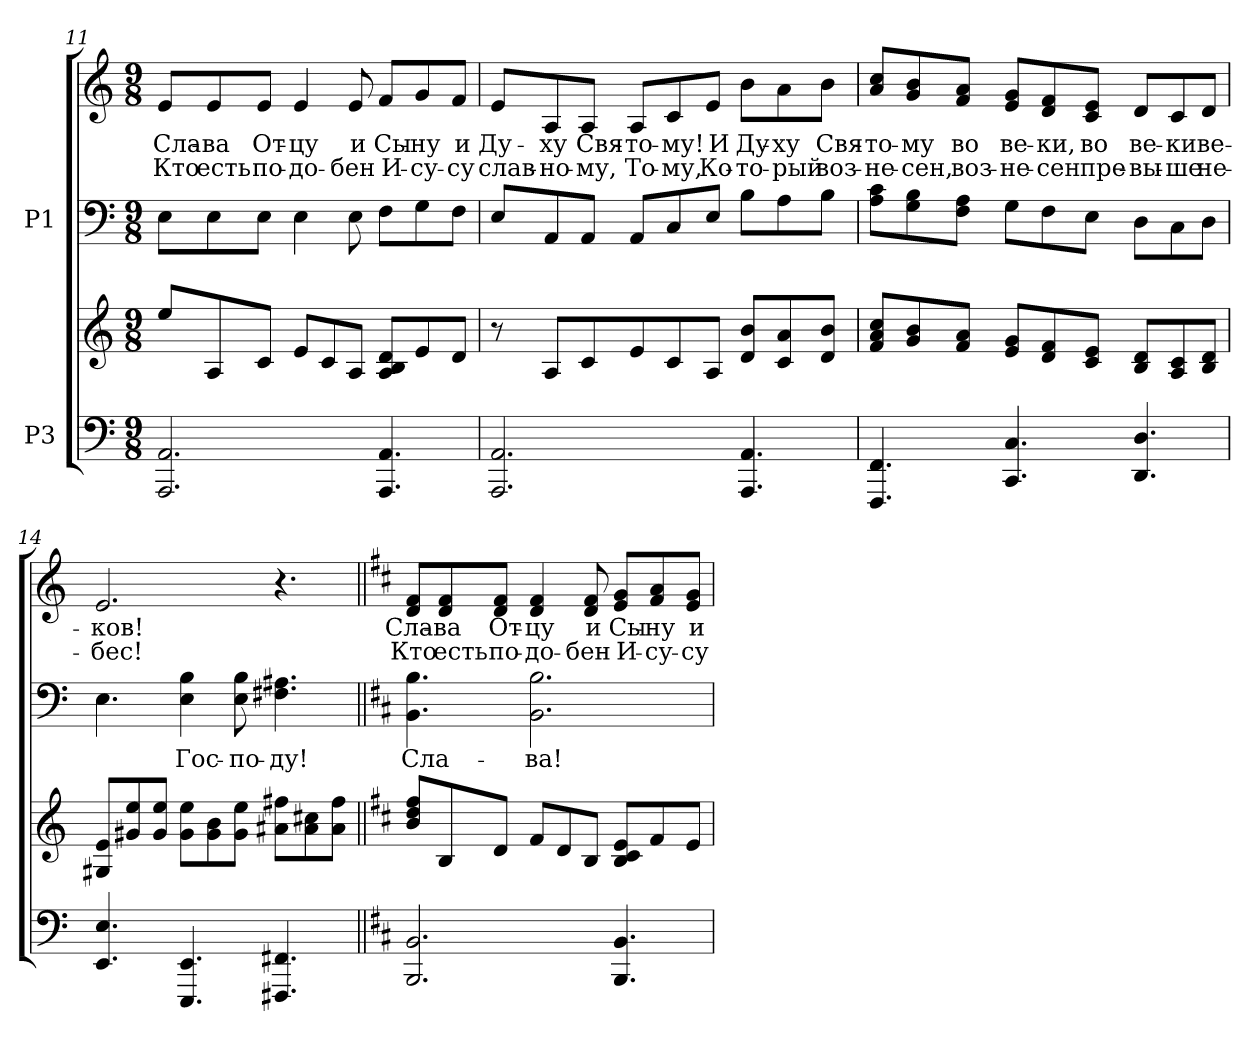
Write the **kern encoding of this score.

**kern	**kern	**kern	**text	**kern	**text	**text
*part2	*part2	*part1	*part1	*part1	*part1	*part1
*staff4	*staff3	*staff2	*staff2	*staff1	*staff1	*staff1
*I"P3	*	*I"P1	*	*	*	*
*clefF4	*clefG2	*clefF4	*	*clefG2	*	*
*k[]	*k[]	*k[]	*	*k[]	*	*
*a:	*a:	*a:	*	*a:	*	*
*M9/8	*M9/8	*M9/8	*	*M9/8	*	*
=11	=11	=11	=11	=11	=11	=11
!	!	!	!	!	!LO:LY:b:color=#000000	!LO:LY:b:color=#000000
2.AAAi/ 2.AAi	8eei/L	8Ei\L	.	8ei/L	Сла-	Кто
!	!	!	!	!	!LO:LY:b:color=#000000	!LO:LY:b:color=#000000
.	8Ai/	8Ei\	.	8ei/	-ва	есть
!	!	!	!	!	!LO:LY:b:color=#000000	!LO:LY:b:color=#000000
.	8ci/J	8Ei\J	.	8ei/J	От-	по-
!	!	!	!	!	!LO:LY:b:color=#000000	!LO:LY:b:color=#000000
.	8ei/L	4Ei\	.	4ei/	-цу	-до-
.	8ci/	.	.	.	.	.
!	!	!	!	!	!LO:LY:b:color=#000000	!LO:LY:b:color=#000000
.	8Ai/J	8Ei\	.	8ei/	и	-бен
!	!	!	!	!	!LO:LY:b:color=#000000	!LO:LY:b:color=#000000
4.AAAi/ 4.AAi	8Ai/ 8Bi 8diL	8Fi\L	.	8fi/L	Сы-	И-
!	!	!	!	!	!LO:LY:b:color=#000000	!LO:LY:b:color=#000000
.	8ei/	8Gi\	.	8gi/	-ну	-су-
!	!	!	!	!	!LO:LY:b:color=#000000	!LO:LY:b:color=#000000
.	8di/J	8Fi\J	.	8fi/J	и	-су
!!LO:PB:g=z
=12	=12	=12	=12	=12	=12	=12
!	!	!	!	!	!LO:LY:b:color=#000000	!LO:LY:b:color=#000000
2.AAAi/ 2.AAi	8r	8Ei/L	.	8ei/L	Ду-	слав-
!	!	!	!	!	!LO:LY:b:color=#000000	!LO:LY:b:color=#000000
.	8Ai/L	8AAi/	.	8Ai/	-ху	-но-
!	!	!	!	!	!LO:LY:b:color=#000000	!LO:LY:b:color=#000000
.	8ci/	8AAi/J	.	8Ai/J	Свя-	-му,
!	!	!	!	!	!LO:LY:b:color=#000000	!LO:LY:b:color=#000000
.	8ei/	8AAi/L	.	8Ai/L	-то-	То-
!	!	!	!	!	!LO:LY:b:color=#000000	!LO:LY:b:color=#000000
.	8ci/	8Ci/	.	8ci/	-му!	-му,
!	!	!	!	!	!LO:LY:b:color=#000000	!LO:LY:b:color=#000000
.	8Ai/J	8Ei/J	.	8ei/J	И	Ко-
!	!	!	!	!	!LO:LY:b:color=#000000	!LO:LY:b:color=#000000
4.AAAi/ 4.AAi	8di/ 8biL	8Bi\L	.	8bi\L	Ду-	-то-
!	!	!	!	!	!LO:LY:b:color=#000000	!LO:LY:b:color=#000000
.	8ci/ 8ai	8Ai\	.	8ai\	-ху	-рый
!	!	!	!	!	!LO:LY:b:color=#000000	!LO:LY:b:color=#000000
.	8di/ 8biJ	8Bi\J	.	8bi\J	Свя-	воз-
=13	=13	=13	=13	=13	=13	=13
!	!	!	!	!	!LO:LY:b:color=#000000	!LO:LY:b:color=#000000
4.FFFi/ 4.FFi	8fi/ 8ai 8cciL	8Ai\ 8ci\L	.	8ai/ 8cci/L	-то-	-не-
!	!	!	!	!	!LO:LY:b:color=#000000	!LO:LY:b:color=#000000
.	8gi/ 8bi	8Gi\ 8Bi\	.	8gi/ 8bi/	-му	-сен,
!	!	!	!	!	!LO:LY:b:color=#000000	!LO:LY:b:color=#000000
.	8fi/ 8aiJ	8Fi\ 8Ai\J	.	8fi/ 8ai/J	во	воз-
!	!	!	!	!	!LO:LY:b:color=#000000	!LO:LY:b:color=#000000
4.CCi/ 4.Ci	8ei/ 8giL	8Gi\L	.	8ei/ 8gi/L	ве-	-не-
!	!	!	!	!	!LO:LY:b:color=#000000	!LO:LY:b:color=#000000
.	8di/ 8fi	8Fi\	.	8di/ 8fi/	-ки,	-сен
!	!	!	!	!	!LO:LY:b:color=#000000	!LO:LY:b:color=#000000
.	8ci/ 8eiJ	8Ei\J	.	8ci/ 8ei/J	во	пре-
!	!	!	!	!	!LO:LY:b:color=#000000	!LO:LY:b:color=#000000
4.DDi/ 4.Di	8Bi/ 8diL	8Di\L	.	8di/L	ве-	-вы-
!	!	!	!	!	!LO:LY:b:color=#000000	!LO:LY:b:color=#000000
.	8Ai/ 8ci	8Ci\	.	8ci/	-ки	-ше
!	!	!	!	!	!LO:LY:b:color=#000000	!LO:LY:b:color=#000000
.	8Bi/ 8diJ	8Di\J	.	8di/J	ве-	не-
=14	=14	=14	=14	=14	=14	=14
!	!	!	!	!	!LO:LY:b:color=#000000	!LO:LY:b:color=#000000
4.EEi/ 4.Ei	8G#Xi/ 8eiL	4.Ei\	.	2.ei/	-ков!	-бес!
.	8g#Xi/ 8eei	.	.	.	.	.
.	8g#i/ 8eeiJ	.	.	.	.	.
!	!	!	!LO:LY:a:color=#000000	!	!	!
4.EEEi/ 4.EEi	8g#i\ 8eeiL	4Ei\ 4Bi	Гос-	.	.	.
.	8g#i\ 8bi	.	.	.	.	.
!	!	!	!LO:LY:a:color=#000000	!	!	!
.	8g#i\ 8eeiJ	8Ei\ 8Bi	-по-	.	.	.
!	!	!	!LO:LY:a:color=#000000	!	!	!
4.FFF#Xi/ 4.FF#Xi	8a#Xi\ 8ff#XiL	4.F#Xi\ 4.A#Xi	-ду!	4.r	.	.
.	8a#i\ 8cc#Xi	.	.	.	.	.
.	8a#i\ 8ff#iJ	.	.	.	.	.
!!LO:LB:g=z
=15||	=15||	=15||	=15||	=15||	=15||	=15||
*k[f#c#]	*k[f#c#]	*k[f#c#]	*	*k[f#c#]	*	*
*b:	*b:	*b:	*	*b:	*	*
!	!	!	!LO:LY:a:color=#000000	!	!	!
!	!	!	!	!	!LO:LY:b:color=#000000	!LO:LY:b:color=#000000
2.BBBi/ 2.BBi	8bi/ 8ddi 8ff#iL	4.BBi\ 4.Bi	Сла-	8di/ 8f#i/L	Сла-	Кто
!	!	!	!	!	!LO:LY:b:color=#000000	!LO:LY:b:color=#000000
.	8Bi/	.	.	8di/ 8f#i/	-ва	есть
!	!	!	!	!	!LO:LY:b:color=#000000	!LO:LY:b:color=#000000
.	8di/J	.	.	8di/ 8f#i/J	От-	по-
!	!	!	!LO:LY:a:color=#000000	!	!	!
!	!	!	!	!	!LO:LY:b:color=#000000	!LO:LY:b:color=#000000
.	8f#i/L	2.BBi\ 2.Bi	-ва!	4di/ 4f#i	-цу	-до-
.	8di/	.	.	.	.	.
!	!	!	!	!	!LO:LY:b:color=#000000	!LO:LY:b:color=#000000
.	8Bi/J	.	.	8di/ 8f#i	и	-бен
!	!	!	!	!	!LO:LY:b:color=#000000	!LO:LY:b:color=#000000
4.BBBi/ 4.BBi	8Bi/ 8c#i 8eiL	.	.	8ei/ 8gi/L	Сы-	И-
!	!	!	!	!	!LO:LY:b:color=#000000	!LO:LY:b:color=#000000
.	8f#i/	.	.	8f#i/ 8ai/	-ну	-су-
!	!	!	!	!	!LO:LY:b:color=#000000	!LO:LY:b:color=#000000
.	8ei/J	.	.	8ei/ 8gi/J	и	-су
=	=	=	=	=	=	=
*-	*-	*-	*-	*-	*-	*-
